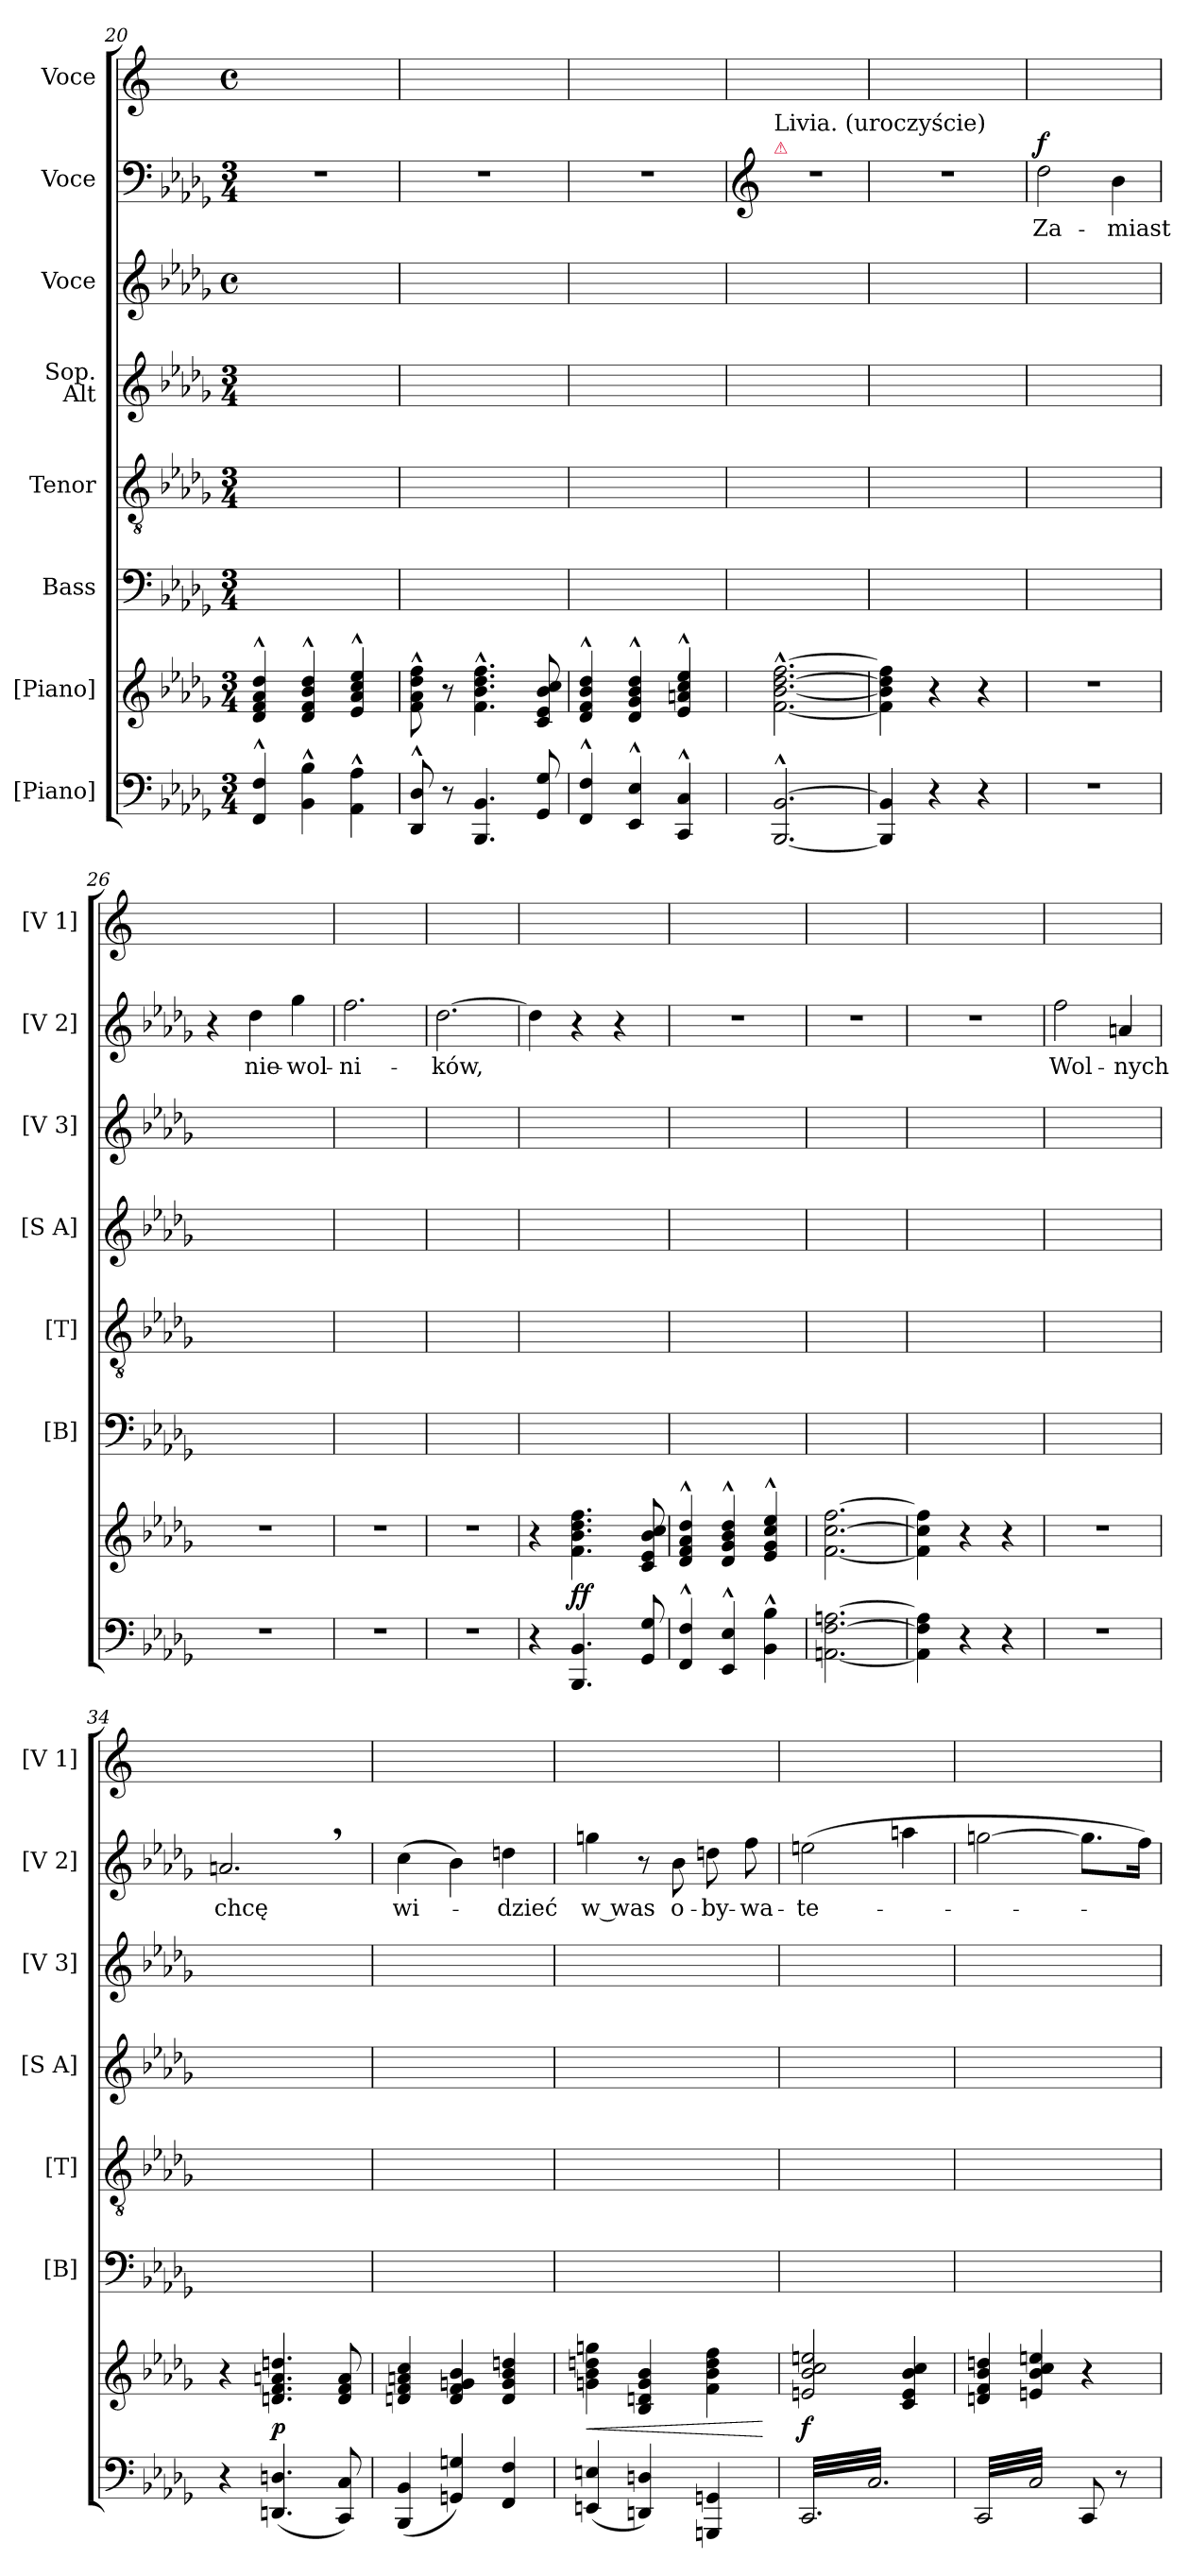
**kern	**kern	**dynam	**kern	**kern	**kern	**kern	**kern	**text	**dynam	**kern
*part8	*part7	*part7	*part6	*part5	*part4	*part3	*part2	*part2	*part2	*part1
*staff8	*staff7	*staff7	*staff6	*staff5	*staff4	*staff3	*staff2	*staff2	*staff2	*staff1
*I"[Piano]	*I"[Piano]	*	*I"Bass	*I"Tenor	*I"Sop.\nAlt	*I"Voce	*I"Voce	*	*	*I"Voce
*	*	*	*I'[B]	*I'[T]	*I'[S A]	*I'[V 3]	*I'[V 2]	*	*	*I'[V 1]
*clefF4	*clefG2	*	*clefF4	*clefGv2	*clefG2	*clefG2	*clefF4	*	*	*clefG2
*k[b-e-a-d-g-]	*k[b-e-a-d-g-]	*	*k[b-e-a-d-g-]	*k[b-e-a-d-g-]	*k[b-e-a-d-g-]	*k[b-e-a-d-g-]	*k[b-e-a-d-g-]	*	*	*k[]
*M3/4	*M3/4	*	*M3/4	*M3/4	*M3/4	*M4/4	*M3/4	*	*	*M4/4
*	*	*	*	*	*	*met(c)	*	*	*	*met(c)
=20	=20	=20	=20	=20	=20	=20	=20	=20	=20	=20
4FF^^/ 4F^^/	4d-^^/ 4f^^/ 4a-^^/ 4dd-^^/	.	2.ryy	2.ryy	2.ryy	2.ryy	2.r	.	.	2.ryy
4BB-^^\ 4B-^^\	4d-^^/ 4f^^/ 4b-^^/ 4dd-^^/	.	.	.	.	.	.	.	.	.
4AA-^^\ 4A-^^\	4e-^^/ 4a-^^/ 4cc^^/ 4ee-^^/	.	.	.	.	.	.	.	.	.
=21	=21	=21	=21	=21	=21	=21	=21	=21	=21	=21
8DD-^^/ 8D-^^/	8f^^\ 8a-^^\ 8dd-^^\ 8ff^^\	.	2.ryy	2.ryy	2.ryy	2.ryy	2.r	.	.	2.ryy
8r	8r	.	.	.	.	.	.	.	.	.
4.BBB-/ 4.BB-/	4.f^^\ 4.b-^^\ 4.dd-^^\ 4.ff^^\	.	.	.	.	.	.	.	.	.
8GG-/ 8G-/	8c/ 8e-/ 8b-/ 8cc/	.	.	.	.	.	.	.	.	.
=22	=22	=22	=22	=22	=22	=22	=22	=22	=22	=22
4FF^^/ 4F^^/	4d-^^/ 4f^^/ 4b-^^/ 4dd-^^/	.	2.ryy	2.ryy	2.ryy	2.ryy	2.r	.	.	2.ryy
4EE-^^/ 4E-^^/	4d-^^/ 4g-^^/ 4b-^^/ 4dd-^^/	.	.	.	.	.	.	.	.	.
4CC^^/ 4C^^/	4e-^^/ 4an^^/ 4cc^^/ 4ee-^^/	.	.	.	.	.	.	.	.	.
=23	=23	=23	=23	=23	=23	=23	=23	=23	=23	=23
*	*	*	*	*	*	*	*clefG2	*	*	*
!	!	!	!	!	!	!	!LO:TX:a:color=crimson:t=⚠	!	!	!
!	!	!	!	!	!	!	!LO:TX:a:t=Livia. (uroczyście)	!	!	!
[2.BBB-^^/ [2.BB-^^/	[2.f^^\ [2.b-^^\ [2.dd-^^\ [2.ff^^\	.	2.ryy	2.ryy	2.ryy	2.ryy	2.r	.	.	2.ryy
=24	=24	=24	=24	=24	=24	=24	=24	=24	=24	=24
4BBB-]/ 4BB-]/	4f]\ 4b-]\ 4dd-]\ 4ff]\	.	2.ryy	2.ryy	2.ryy	2.ryy	2.r	.	.	2.ryy
4r	4r	.	.	.	.	.	.	.	.	.
4r	4r	.	.	.	.	.	.	.	.	.
=25	=25	=25	=25	=25	=25	=25	=25	=25	=25	=25
!	!	!	!	!	!	!	!	!	!LO:DY:a	!
2.r	2.r	.	2.ryy	2.ryy	2.ryy	2.ryy	2dd-\	Za-	f	2.ryy
.	.	.	.	.	.	.	4b-\	-miast	.	.
=26	=26	=26	=26	=26	=26	=26	=26	=26	=26	=26
2.r	2.r	.	2.ryy	2.ryy	2.ryy	2.ryy	4r	.	.	2.ryy
.	.	.	.	.	.	.	4dd-\	nie-	.	.
.	.	.	.	.	.	.	4gg-\	-wol-	.	.
=27	=27	=27	=27	=27	=27	=27	=27	=27	=27	=27
2.r	2.r	.	2.ryy	2.ryy	2.ryy	2.ryy	2.ff\	-ni-	.	2.ryy
=28	=28	=28	=28	=28	=28	=28	=28	=28	=28	=28
2.r	2.r	.	2.ryy	2.ryy	2.ryy	2.ryy	[2.dd-\	-ków,	.	2.ryy
=29	=29	=29	=29	=29	=29	=29	=29	=29	=29	=29
4r	4r	.	2.ryy	2.ryy	2.ryy	2.ryy	4dd-\]	.	.	2.ryy
4.BBB-/ 4.BB-/	4.f\ 4.b-\ 4.dd-\ 4.ff\	ff	.	.	.	.	4r	.	.	.
.	.	.	.	.	.	.	4r	.	.	.
8GG-/ 8G-/	8c/ 8e-/ 8b-/ 8cc/	.	.	.	.	.	.	.	.	.
=30	=30	=30	=30	=30	=30	=30	=30	=30	=30	=30
4FF^^/ 4F^^/	4d-^^/ 4f^^/ 4a-^^/ 4dd-^^/	.	2.ryy	2.ryy	2.ryy	2.ryy	2.r	.	.	2.ryy
4EE-^^/ 4E-^^/	4d-^^/ 4g-^^/ 4b-^^/ 4dd-^^/	.	.	.	.	.	.	.	.	.
4BB-^^\ 4B-^^\	4e-^^/ 4g-^^/ 4cc^^/ 4ee-^^/	.	.	.	.	.	.	.	.	.
=31	=31	=31	=31	=31	=31	=31	=31	=31	=31	=31
[2.AAn\ [2.F\ [2.An\	[2.f\ [2.cc\ [2.ff\	.	2.ryy	2.ryy	2.ryy	2.ryy	2.r	.	.	2.ryy
=32	=32	=32	=32	=32	=32	=32	=32	=32	=32	=32
4AA]\ 4F]\ 4A]\	4f]\ 4cc]\ 4ff]\	.	2.ryy	2.ryy	2.ryy	2.ryy	2.r	.	.	2.ryy
4r	4r	.	.	.	.	.	.	.	.	.
4r	4r	.	.	.	.	.	.	.	.	.
=33	=33	=33	=33	=33	=33	=33	=33	=33	=33	=33
2.r	2.r	.	2.ryy	2.ryy	2.ryy	2.ryy	2ff\	Wol-	.	2.ryy
.	.	.	.	.	.	.	4an/	nych	.	.
=34	=34	=34	=34	=34	=34	=34	=34	=34	=34	=34
4r	4r	.	2.ryy	2.ryy	2.ryy	2.ryy	2.an,/	chcę	.	2.ryy
(4.DDn/ 4.Dn/	4.dn/ 4.f/ 4.an/ 4.ddn/	p	.	.	.	.	.	.	.	.
8CC/ 8C/)	8d/ 8f/ 8a/	.	.	.	.	.	.	.	.	.
=35	=35	=35	=35	=35	=35	=35	=35	=35	=35	=35
(4BBB-/ 4BB-/	4dn/ 4f/ 4an/ 4cc/	.	2.ryy	2.ryy	2.ryy	2.ryy	(4cc\	wi-	.	2.ryy
4GGn/ 4Gn/)	4d/ 4f/ 4gn/ 4b-/	.	.	.	.	.	4b-\)	.	.	.
4FF/ 4F/	4d/ 4g/ 4b-/ 4ddn/	.	.	.	.	.	4ddn\	-dzieć	.	.
=36	=36	=36	=36	=36	=36	=36	=36	=36	=36	=36
!	!	!LO:HP:b	!	!	!	!	!	!	!	!
(4EEn/ 4En/	4gn\ 4b-\ 4ddn\ 4ggn\	<	2.ryy	2.ryy	2.ryy	2.ryy	4ggn\	w was	.	2.ryy
4DDn/ 4Dn/)	4B-/ 4dn/ 4g/ 4b-/	.	.	.	.	.	8r	.	.	.
.	.	.	.	.	.	.	8b-\	o-	.	.
4GGGn/ 4GGn/	4f\ 4b-\ 4dd\ 4ff\	.	.	.	.	.	8ddn\	-by-	.	.
.	.	.	.	.	.	.	8ff\	-wa-	.	.
.	.	[	.	.	.	.	.	.	.	.
=37	=37	=37	=37	=37	=37	=37	=37	=37	=37	=37
*tremolo	*	*	*	*	*	*	*	*	*	*
32CC/LLL	2en/ 2b-/ 2cc/ 2een/	f	2.ryy	2.ryy	2.ryy	2.ryy	(2een\	-te-	.	2.ryy
32C/	.	.	.	.	.	.	.	.	.	.
32CC/	.	.	.	.	.	.	.	.	.	.
32C/	.	.	.	.	.	.	.	.	.	.
32CC/	.	.	.	.	.	.	.	.	.	.
32C/	.	.	.	.	.	.	.	.	.	.
32CC/	.	.	.	.	.	.	.	.	.	.
32C/	.	.	.	.	.	.	.	.	.	.
32CC/	.	.	.	.	.	.	.	.	.	.
32C/	.	.	.	.	.	.	.	.	.	.
32CC/	.	.	.	.	.	.	.	.	.	.
32C/	.	.	.	.	.	.	.	.	.	.
32CC/	.	.	.	.	.	.	.	.	.	.
32C/	.	.	.	.	.	.	.	.	.	.
32CC/	.	.	.	.	.	.	.	.	.	.
32C/	.	.	.	.	.	.	.	.	.	.
32CC/	4c/ 4e/ 4b-/ 4cc/	.	.	.	.	.	4aan\	.	.	.
32C/	.	.	.	.	.	.	.	.	.	.
32CC/	.	.	.	.	.	.	.	.	.	.
32C/	.	.	.	.	.	.	.	.	.	.
32CC/	.	.	.	.	.	.	.	.	.	.
32C/	.	.	.	.	.	.	.	.	.	.
32CC/	.	.	.	.	.	.	.	.	.	.
32C/JJJ	.	.	.	.	.	.	.	.	.	.
=38	=38	=38	=38	=38	=38	=38	=38	=38	=38	=38
32CC/LLL	4dn/ 4f/ 4b-/ 4ddn/	.	2.ryy	2.ryy	2.ryy	2.ryy	[2ggn\	.	.	2.ryy
32C/	.	.	.	.	.	.	.	.	.	.
32CC/	.	.	.	.	.	.	.	.	.	.
32C/	.	.	.	.	.	.	.	.	.	.
32CC/	.	.	.	.	.	.	.	.	.	.
32C/	.	.	.	.	.	.	.	.	.	.
32CC/	.	.	.	.	.	.	.	.	.	.
32C/	.	.	.	.	.	.	.	.	.	.
32CC/	4en/ 4b-/ 4cc/ 4een/	.	.	.	.	.	.	.	.	.
32C/	.	.	.	.	.	.	.	.	.	.
32CC/	.	.	.	.	.	.	.	.	.	.
32C/	.	.	.	.	.	.	.	.	.	.
32CC/	.	.	.	.	.	.	.	.	.	.
32C/	.	.	.	.	.	.	.	.	.	.
32CC/	.	.	.	.	.	.	.	.	.	.
32C/JJJ	.	.	.	.	.	.	.	.	.	.
*Xtremolo	*	*	*	*	*	*	*	*	*	*
8CC/	4r	.	.	.	.	.	8.gg\L]	.	.	.
.	.	.	.	.	.	.	.	.	.	.
.	.	.	.	.	.	.	.	.	.	.
.	.	.	.	.	.	.	.	.	.	.
8r	.	.	.	.	.	.	.	.	.	.
.	.	.	.	.	.	.	.	.	.	.
.	.	.	.	.	.	.	16ff\Jk)	.	.	.
.	.	.	.	.	.	.	.	.	.	.
=	=	=	=	=	=	=	=	=	=	=
*-	*-	*-	*-	*-	*-	*-	*-	*-	*-	*-
